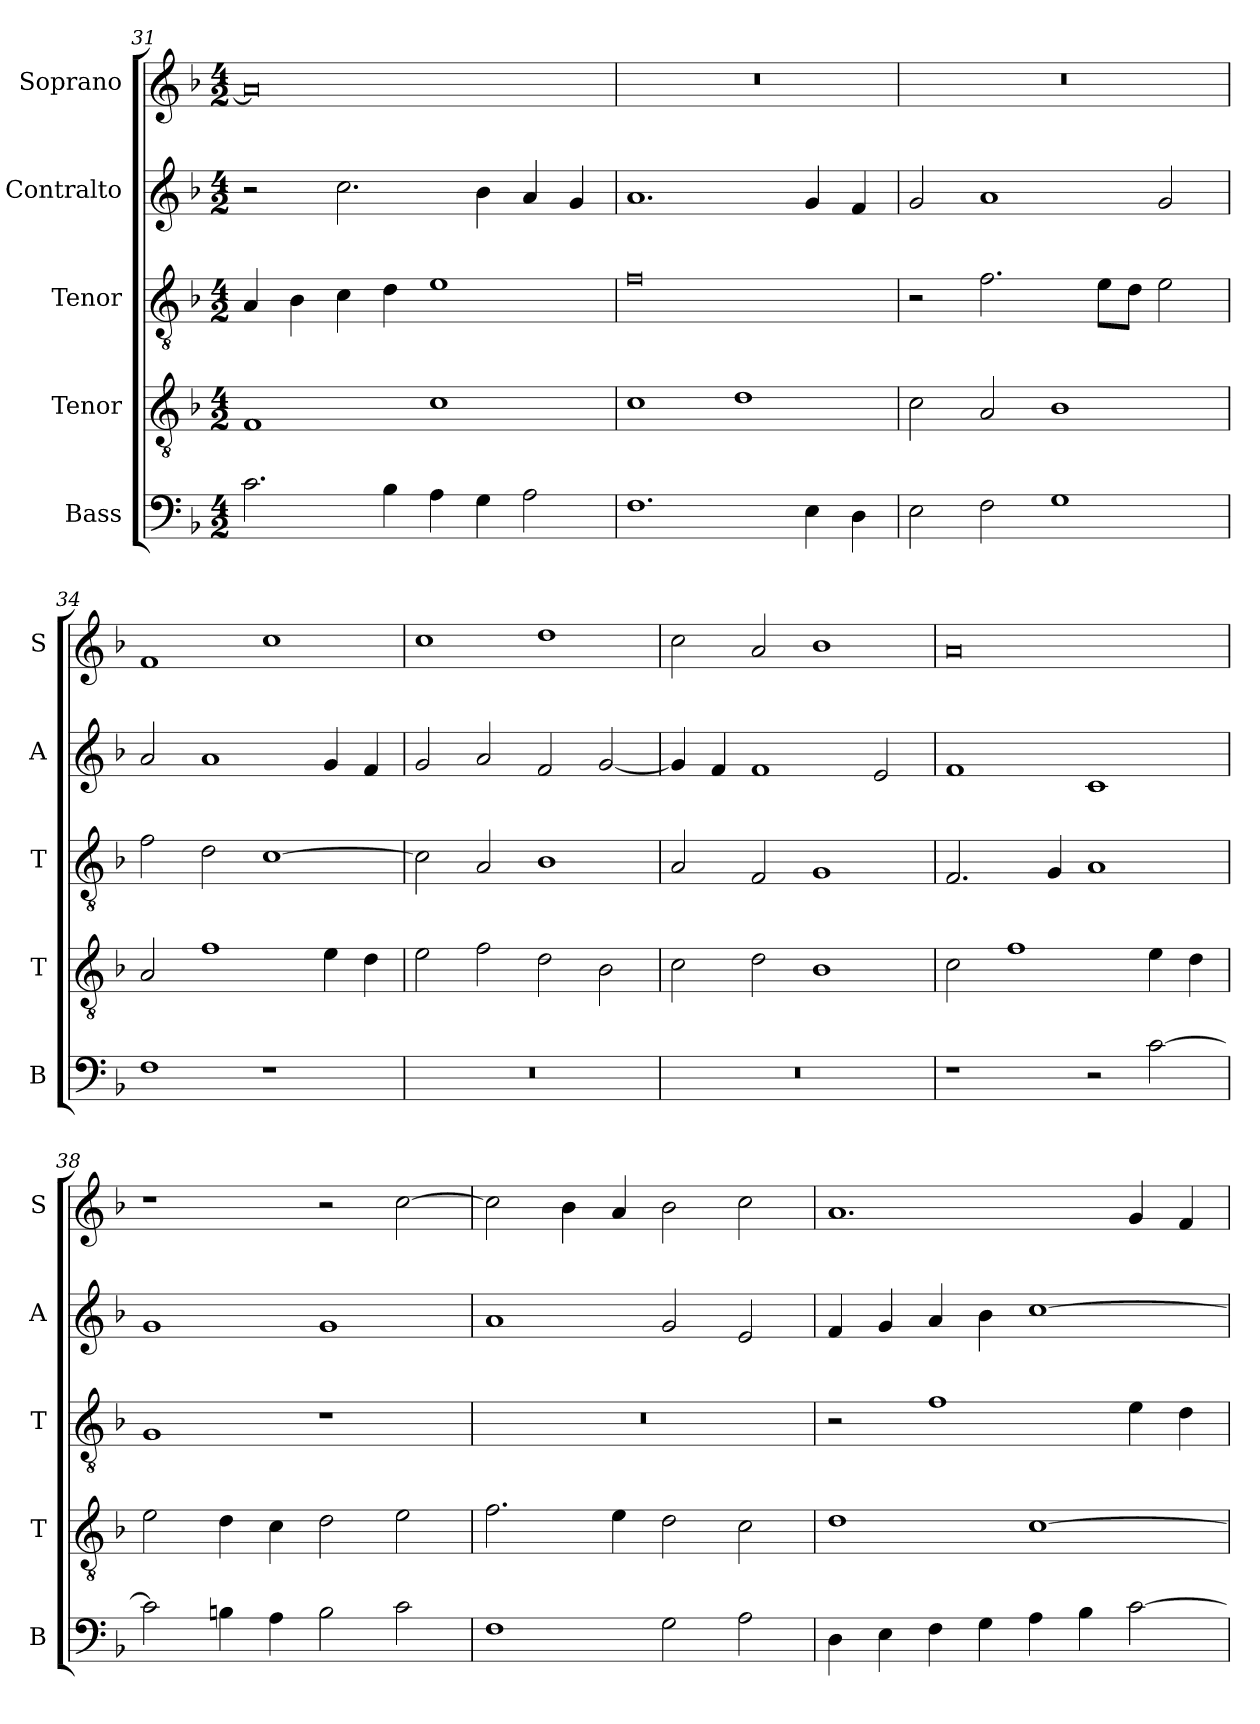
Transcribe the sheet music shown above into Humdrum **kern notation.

**kern	**kern	**kern	**kern	**kern
*part5	*part4	*part3	*part2	*part1
*staff5	*staff4	*staff3	*staff2	*staff1
*I"Bass	*I"Tenor	*I"Tenor	*I"Contralto	*I"Soprano
*I'B	*I'T	*I'T	*I'A	*I'S
*clefF4	*clefGv2	*clefGv2	*clefG2	*clefG2
*k[b-]	*k[b-]	*k[b-]	*k[b-]	*k[b-]
*F:ion	*F:ion	*F:ion	*F:ion	*F:ion
*M4/2	*M4/2	*M4/2	*M4/2	*M4/2
=31	=31	=31	=31	=31
2.c	1F	4A	2r	0a]
.	.	4B-	.	.
.	.	4c	2.cc	.
4B-	.	4d	.	.
4A	1c	1e	.	.
4G	.	.	4b-	.
2A	.	.	4a	.
.	.	.	4g	.
=32	=32	=32	=32	=32
1.F	1c	0f	1.a	0r
.	1d	.	.	.
4E	.	.	4g	.
4D	.	.	4f	.
=33	=33	=33	=33	=33
2E	2c	2r	2g	0r
2F	2A	2.f	1a	.
1G	1B-	.	.	.
.	.	8e\L	.	.
.	.	8d\J	.	.
.	.	2e	2g	.
=34	=34	=34	=34	=34
1F	2A	2f	2a	1f
.	1f	2d	1a	.
1r	.	[1c	.	1cc
.	4e	.	4g	.
.	4d	.	4f	.
=35	=35	=35	=35	=35
0r	2e	2c]	2g	1cc
.	2f	2A	2a	.
.	2d	1B-	2f	1dd
.	2B-	.	[2g	.
=36	=36	=36	=36	=36
0r	2c	2A	4g]	2cc
.	.	.	4f	.
.	2d	2F	1f	2a
.	1B-	1G	.	1b-
.	.	.	2e	.
=37	=37	=37	=37	=37
1r	2c	2.F	1f	0a
.	1f	.	.	.
.	.	4G	.	.
2r	.	1A	1c	.
[2c	4e	.	.	.
.	4d	.	.	.
=38	=38	=38	=38	=38
2c]	2e	1G	1g	1r
4Bn	4d	.	.	.
4A	4c	.	.	.
2B	2d	1r	1g	2r
2c	2e	.	.	[2cc
=39	=39	=39	=39	=39
1F	2.f	0r	1a	2cc]
.	.	.	.	4b-
.	4e	.	.	4a
2G	2d	.	2g	2b-
2A	2c	.	2e	2cc
=40	=40	=40	=40	=40
4D	1d	2r	4f	1.a
4E	.	.	4g	.
4F	.	1f	4a	.
4G	.	.	4b-	.
4A	[1c	.	[1cc	.
4B-	.	.	.	.
[2c	.	4e	.	4g
.	.	4d	.	4f
=	=	=	=	=
*-	*-	*-	*-	*-
